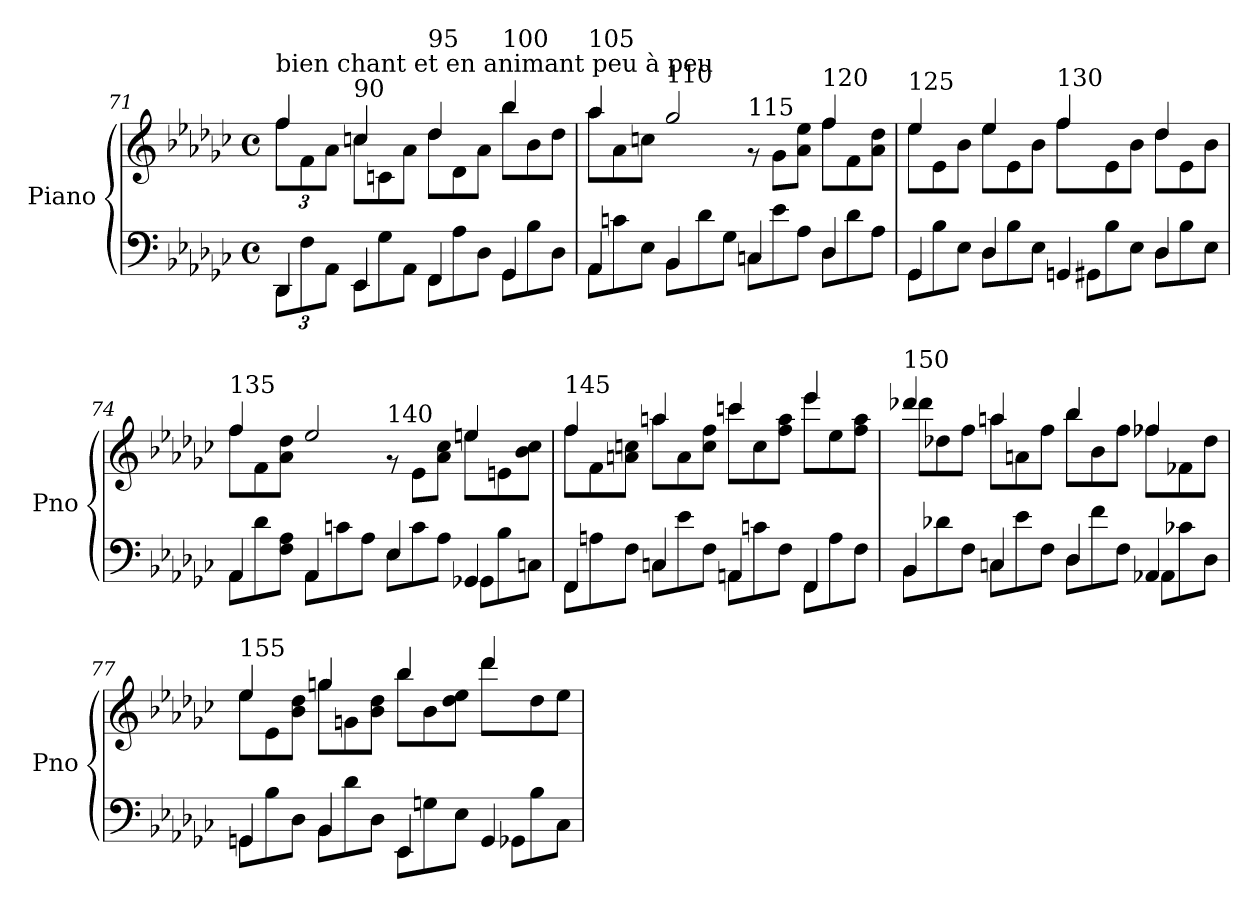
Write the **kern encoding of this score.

**kern	**kern
*part1	*part1
*staff2	*staff1
*I"Piano	*
*I'Pno	*
!!LO:LB:g=z
*clefF4	*clefG2
*k[b-e-a-d-g-c-]	*k[b-e-a-d-g-c-]
*G-:	*G-:
*M4/4	*M4/4
*met(c)	*met(c)
=71	=71
*^	*^
*	*Xbrackettup	*	*Xbrackettup
!	!	!LO:TX:a:t=bien chant et en animant peu à peu	!
4DD-/	12DD-\L	4ff/	12ff\L
.	12F\	.	12f\
.	12AA-\J	.	12a-\J
*	*Xtuplet	*	*Xtuplet
!	!	!LO:TX:a:t=90	!
4EE-/	12EE-\L	4ccn/	12cc\L
.	12G-\	.	12cn\
.	12AA-\J	.	12a-\J
!	!	!LO:TX:a:t=95	!
4FF/	12FF\L	4dd-/	12dd-\L
.	12A-\	.	12d-\
.	12D-\J	.	12a-\J
!	!	!LO:TX:a:t=100	!
4GG-/	12GG-\L	4bb-/	12bb-\L
.	12B-\	.	12b-\
.	12D-\J	.	12dd-\J
=72	=72	=72	=72
!	!	!LO:TX:a:t=105	!
4AA-/	12AA-\L	4aa-/	12aa-\L
.	12cn\	.	12a-\
.	12E-\J	.	12ccn\J
!	!	!LO:TX:a:t=110	!
4BB-/	12BB-\L	2gg-/	12gg-\Lyy
.	12d-\	.	12g-\
.	12G-\J	.	12dd-\J
!	!	!	!LO:TX:a:t=115
4Cn/	12C\L	.	12r
.	12e-\	.	12g-\L
.	12A-\J	.	12a-\ 12ee-\J
!	!	!LO:TX:a:t=120	!
4D-/	12D-\L	4ff/	12ff\L
.	12d-\	.	12f\
.	12A-\J	.	12a-\ 12dd-\J
=73	=73	=73	=73
!	!	!LO:TX:a:t=125	!
4GG-/	12GG-\L	4ee-/	12ee-\L
.	12B-\	.	12e-\
.	12E-\J	.	12b-\J
4D-/	12D-\L	4ee-/	12ee-\L
.	12B-\	.	12e-\
.	12E-\J	.	12b-\J
!	!	!LO:TX:a:t=130	!
4GGn/	12GG#\L	4ff/	12ff\L
.	12B-\	.	12e-\
.	12E-\J	.	12b-\J
4D-/	12D-\L	4dd-/	12dd-\L
.	12B-\	.	12e-\
.	12E-\J	.	12b-\J
=74	=74	=74	=74
!	!	!LO:TX:a:t=135	!
4AA-/	12AA-\L	4ff/	12ff\L
.	12d-\	.	12f\
.	12F\ 12A-\J	.	12a-\ 12dd-\J
4AA-/	12AA-\L	2ee-/	12ee-\Lyy
.	12cn\	.	12e-\
.	12A-\J	.	12a-\ 12ccn\J
!	!	!	!LO:TX:a:t=140
4E-/	12E-\L	.	12r
.	12c\	.	12e-\L
.	12A-\J	.	12a-\ 12cc\J
4GG-X/	12GG-\L	4een/	12ee\L
.	12B-\	.	12en\
.	12Cn\J	.	12b-\ 12cc\J
!!LO:LB:g=z	!!
=75	=75	=75	=75
!	!	!LO:TX:a:t=145	!
4FF/	12FF\L	4ff/	12ff\L
.	12An\	.	12f\
.	12F\J	.	12an\ 12ccn\J
4Cn/	12C\L	4aan/	12aa\L
.	12e-\	.	12a\
.	12F\J	.	12cc\ 12ff\J
4AAn/	12AA\L	4cccn/	12ccc\L
.	12cn\	.	12cc\
.	12F\J	.	12ff\ 12aa\J
4FF/	12FF\L	4eee-/	12eee-\L
.	12A\	.	12ee-\
.	12F\J	.	12ff\ 12aa\J
=76	=76	=76	=76
!	!	!LO:TX:a:t=150	!
4BB-/	12BB-\L	4ddd-X/	12ddd-\L
.	12d-X\	.	12dd-X\
.	12F\J	.	12ff\J
4Cn/	12C\L	4aan/	12aa\L
.	12e-\	.	12an\
.	12F\J	.	12ff\J
4D-/	12D-\L	4bb-/	12bb-\L
.	12f\	.	12b-\
.	12F\J	.	12ff\J
4AA-X/	12AA-\L	4ff-X/	12ff-\L
.	12c-X\	.	12f-X\
.	12D-\J	.	12dd-\J
=77	=77	=77	=77
!	!	!LO:TX:a:t=155	!
4GGn/	12GG\L	4ee-/	12ee-\L
.	12B-\	.	12e-\
.	12D-\J	.	12b-\ 12dd-\J
4BB-/	12BB-\L	4ggn/	12gg\L
.	12d-\	.	12gn\
.	12D-\J	.	12b-\ 12dd-\J
4EE-/	12EE-\L	4bb-/	12bb-\L
.	12Gn\	.	12b-\
.	12E-\J	.	12dd-\ 12ee-\J
4GG/	12GG-\L	4ddd-/	12ddd-\L
.	12B-\	.	12dd-\
.	12C-\J	.	12ee-\J
*v	*v	*	*
*	*v	*v
=	=
*-	*-
